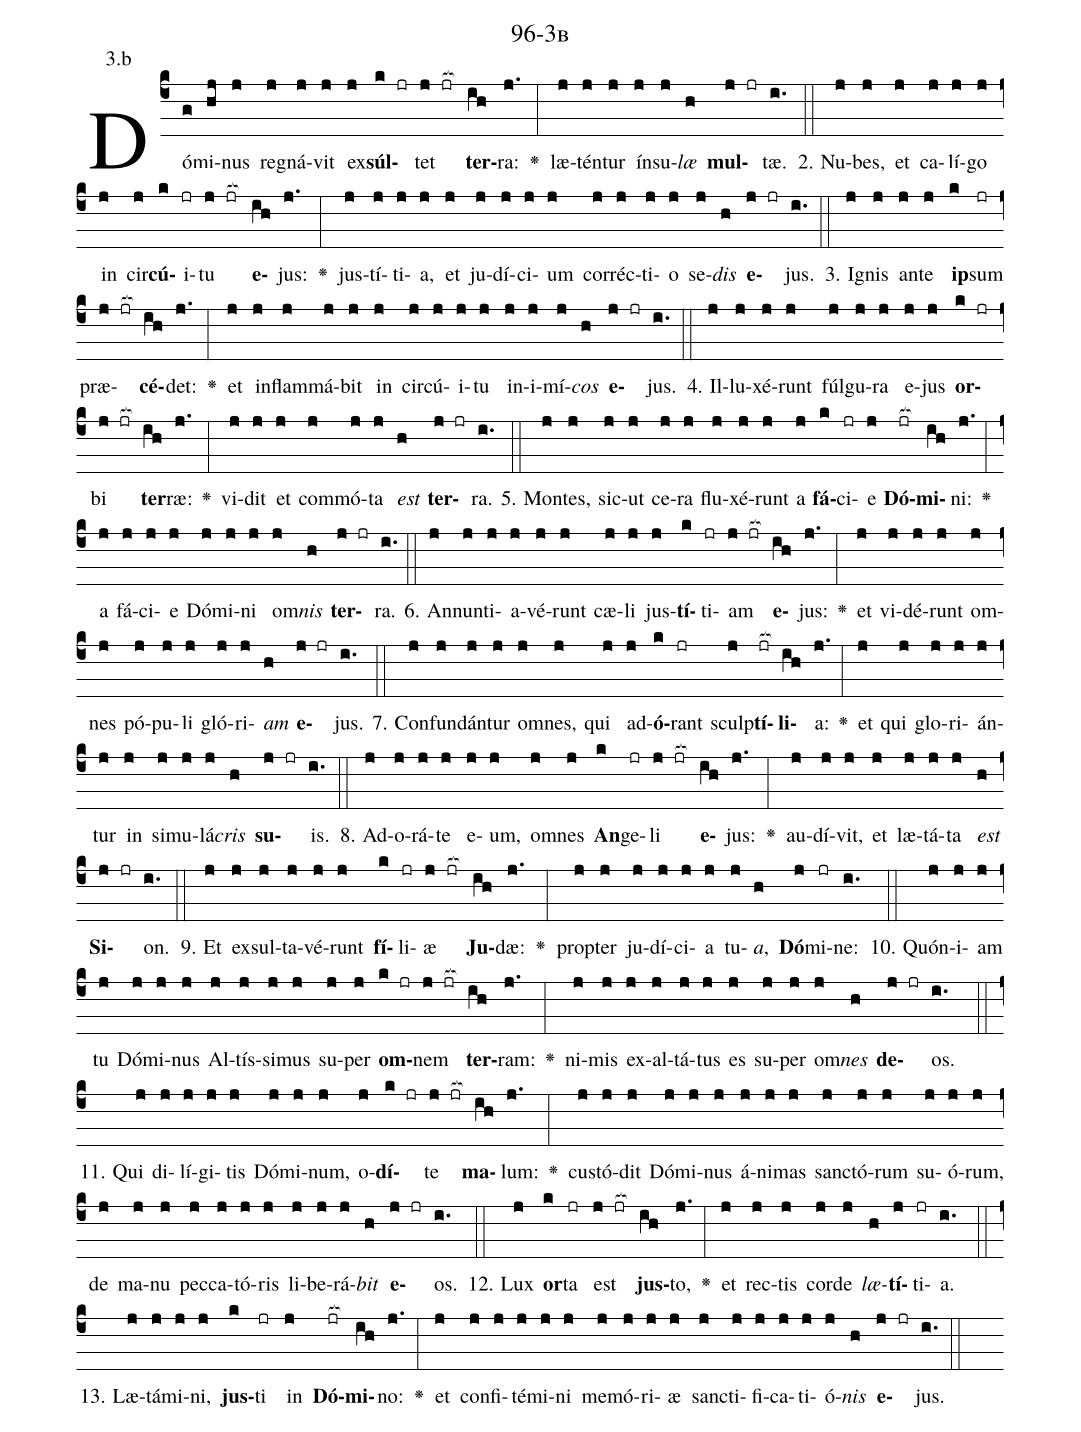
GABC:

name: 96-3b;
annotation: 3.b;
%%
(c4)Dó(g)mi(hj)nus(j) re(j)gná(j)vit(j) ex(j)<b>súl</b>(k jr)tet(j jr[ocb:1{]) <b>ter</b>(ih[ocb:0}])ra:(j.) <v>\greheightstar</v>(:) læ(j)tén(j)tur(j) ín(j)su(j)<i>læ</i>(h) <b>mul</b>(j jr)tæ.(i.) (::)
2. Nu(j)bes,(j) et(j) ca(j)lí(j)go(j) in(j) cir(j)<b>cú</b>(k)i(jr)tu(j jr[ocb:1{]) <b>e</b>(ih[ocb:0}])jus:(j.) <v>\greheightstar</v>(:) jus(j)tí(j)ti(j)a,(j) et(j) ju(j)dí(j)ci(j)um(j) cor(j)réc(j)ti(j)o(j) se(j)<i>dis</i>(h) <b>e</b>(j jr)jus.(i.) (::)
3. I(j)gnis(j) an(j)te(j) <b>ip</b>(k)sum(jr) præ(j jr[ocb:1{])<b>cé</b>(ih[ocb:0}])det:(j.) <v>\greheightstar</v>(:) et(j) in(j)flam(j)má(j)bit(j) in(j) cir(j)cú(j)i(j)tu(j) in(j)i(j)mí(j)<i>cos</i>(h) <b>e</b>(j jr)jus.(i.) (::)
4. Il(j)lu(j)xé(j)runt(j) fúl(j)gu(j)ra(j) e(j)jus(j) <b>or</b>(k jr)bi(j jr[ocb:1{]) <b>ter</b>(ih[ocb:0}])ræ:(j.) <v>\greheightstar</v>(:) vi(j)dit(j) et(j) com(j)mó(j)ta(j) <i>est</i>(h) <b>ter</b>(j jr)ra.(i.) (::)
5. Mon(j)tes,(j) sic(j)ut(j) ce(j)ra(j) flu(j)xé(j)runt(j) a(j) <b>fá</b>(k)ci(jr)e(j) <b>Dó</b>(jr[ocb:1{])<b>mi</b>(ih[ocb:0}])ni:(j.) <v>\greheightstar</v>(:) a(j) fá(j)ci(j)e(j) Dó(j)mi(j)ni(j) om(j)<i>nis</i>(h) <b>ter</b>(j jr)ra.(i.) (::)
6. An(j)nun(j)ti(j)a(j)vé(j)runt(j) cæ(j)li(j) jus(j)<b>tí</b>(k)ti(jr)am(j jr[ocb:1{]) <b>e</b>(ih[ocb:0}])jus:(j.) <v>\greheightstar</v>(:) et(j) vi(j)dé(j)runt(j) om(j)nes(j) pó(j)pu(j)li(j) gló(j)ri(j)<i>am</i>(h) <b>e</b>(j jr)jus.(i.) (::)
7. Con(j)fun(j)dán(j)tur(j) om(j)nes,(j) qui(j) ad(j)<b>ó</b>(k)rant(jr) sculp(j)<b>tí</b>(jr[ocb:1{])<b>li</b>(ih[ocb:0}])a:(j.) <v>\greheightstar</v>(:) et(j) qui(j) glo(j)ri(j)án(j)tur(j) in(j) si(j)mu(j)lá(j)<i>cris</i>(h) <b>su</b>(j jr)is.(i.) (::)
8. Ad(j)o(j)rá(j)te(j) e(j)um,(j) om(j)nes(j) <b>An</b>(k)ge(jr)li(j jr[ocb:1{]) <b>e</b>(ih[ocb:0}])jus:(j.) <v>\greheightstar</v>(:) au(j)dí(j)vit,(j) et(j) læ(j)tá(j)ta(j) <i>est</i>(h) <b>Si</b>(j jr)on.(i.) (::)
9. Et(j) ex(j)sul(j)ta(j)vé(j)runt(j) <b>fí</b>(k)li(jr)æ(j jr[ocb:1{]) <b>Ju</b>(ih[ocb:0}])dæ:(j.) <v>\greheightstar</v>(:) prop(j)ter(j) ju(j)dí(j)ci(j)a(j) tu(j)<i>a</i>,(h) <b>Dó</b>(j)mi(jr)ne:(i.) (::)
10. Quón(j)i(j)am(j) tu(j) Dó(j)mi(j)nus(j) Al(j)tís(j)si(j)mus(j) su(j)per(j) <b>om</b>(k jr)nem(j jr[ocb:1{]) <b>ter</b>(ih[ocb:0}])ram:(j.) <v>\greheightstar</v>(:) ni(j)mis(j) ex(j)al(j)tá(j)tus(j) es(j) su(j)per(j) om(j)<i>nes</i>(h) <b>de</b>(j jr)os.(i.) (::)
11. Qui(j) di(j)lí(j)gi(j)tis(j) Dó(j)mi(j)num,(j) o(j)<b>dí</b>(k jr)te(j jr[ocb:1{]) <b>ma</b>(ih[ocb:0}])lum:(j.) <v>\greheightstar</v>(:) cus(j)tó(j)dit(j) Dó(j)mi(j)nus(j) á(j)ni(j)mas(j) sanc(j)tó(j)rum(j) su(j)ó(j)rum,(j) de(j) ma(j)nu(j) pec(j)ca(j)tó(j)ris(j) li(j)be(j)rá(j)<i>bit</i>(h) <b>e</b>(j jr)os.(i.) (::)
12. Lux(j) <b>or</b>(k)ta(jr) est(j jr[ocb:1{]) <b>jus</b>(ih[ocb:0}])to,(j.) <v>\greheightstar</v>(:) et(j) rec(j)tis(j) cor(j)de(j) <i>læ</i>(h)<b>tí</b>(j)ti(jr)a.(i.) (::)
13. Læ(j)tá(j)mi(j)ni,(j) <b>jus</b>(k)ti(jr) in(j) <b>Dó</b>(jr[ocb:1{])<b>mi</b>(ih[ocb:0}])no:(j.) <v>\greheightstar</v>(:) et(j) con(j)fi(j)té(j)mi(j)ni(j) me(j)mó(j)ri(j)æ(j) sanc(j)ti(j)fi(j)ca(j)ti(j)ó(j)<i>nis</i>(h) <b>e</b>(j jr)jus.(i.) (::)
